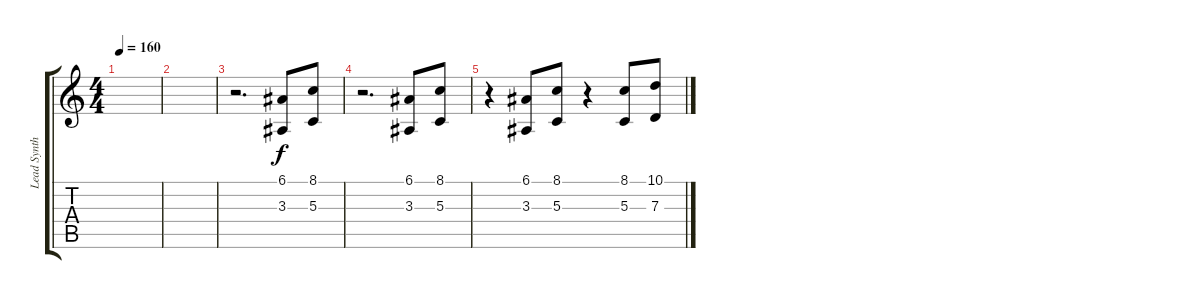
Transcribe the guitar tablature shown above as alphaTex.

\track ("Lead Synth" "Lead Synth") {instrument lead2sawtooth}
\staff {score tabs}
\tuning (E4 B3 G3 D3 A2 E2) {hide}
\ts (4 4)
\tempo 160
\clef g2
\ks c
|
|
r.2{d} (6.1 3.3).8 (8.1 5.3).8 |
r.2{d} (6.1 3.3).8 (8.1 5.3).8 |
r.4 (6.1 3.3).8 (8.1 5.3).8 r.4 (8.1 5.3).8 (10.1 7.3).8
